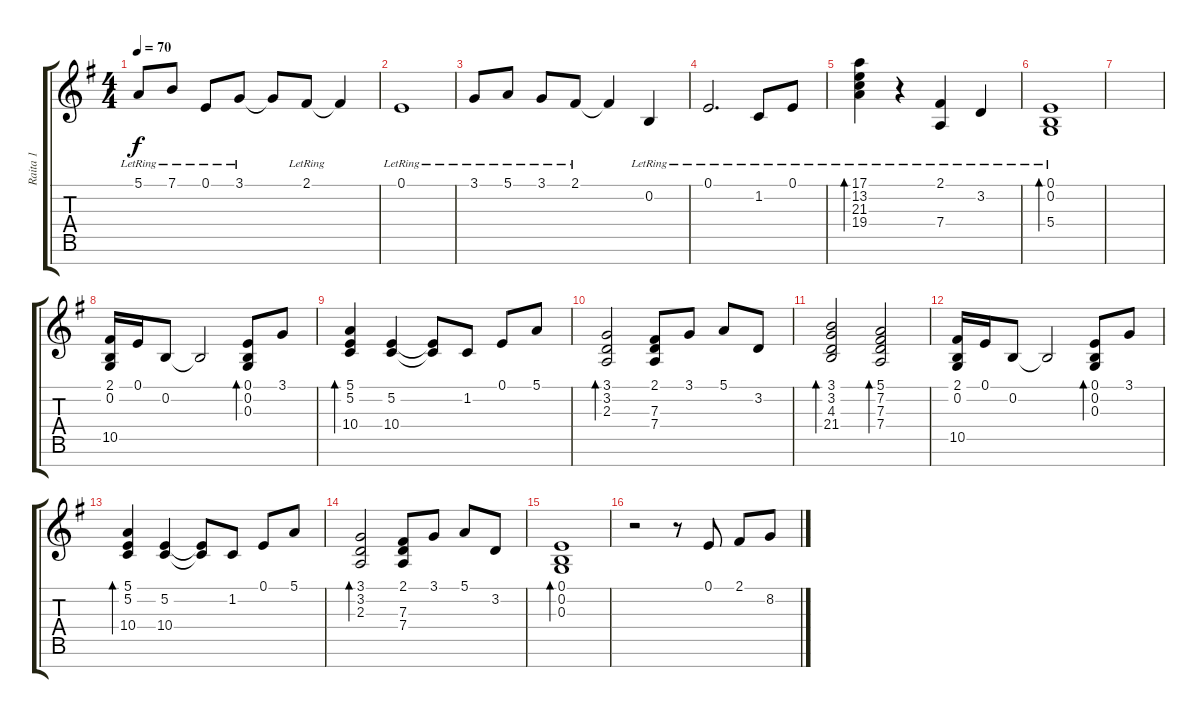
\track ("Raita 1" "Raita 1") {instrument brightacousticpiano}
\staff {score tabs}
\tuning (E4 B3 G3 D3 A2 E2 B1) {hide}
\ts (4 4)
\tempo 70
\clef g2
\ks g
5.1{lr}.8{dy f} 7.1{lr}.8 0.1{lr}.8 3.1{lr}.8 3.1{t}.8 2.1{lr}.8 2.1{t}.4 |
0.1{lr}.1 |
3.1{lr}.8 5.1{lr}.8 3.1{lr}.8 2.1{lr}.8 2.1{t}.4 0.2{lr}.4 |
0.1{lr}.2{d} 1.2{lr}.8 0.1{lr}.8 |
(17.1{lr} 13.2{lr} 21.3{lr} 19.4{lr}).4{bd 120} r.4 (2.1{lr} 7.4{lr}).4 3.2{lr}.4 |
(0.1{lr} 0.2{lr} 5.4{lr}).1{bd 120} |
|
(2.1 0.2 10.5).16 0.1.16 0.2.8 0.2{t}.2 (0.1 0.2 0.3).8{bd 120} 3.1.8 |
(5.1 5.2 10.4).4{bd 120} (5.2 10.4).4 (5.2{t} 10.4{t}).8 1.2.8 0.1.8 5.1.8 |
(3.1 3.2 2.3).2{bd 120} (2.1 7.3 7.4).8 3.1.8 5.1.8 3.2.8 |
(3.1 3.2 4.3 21.4).2{bd 120} (5.1 7.2 7.3 7.4).2{bd 120} |
(2.1 0.2 10.5).16 0.1.16 0.2.8 0.2{t}.2 (0.1 0.2 0.3).8{bd 120} 3.1.8 |
(5.1 5.2 10.4).4{bd 120} (5.2 10.4).4 (5.2{t} 10.4{t}).8 1.2.8 0.1.8 5.1.8 |
(3.1 3.2 2.3).2{bd 120} (2.1 7.3 7.4).8 3.1.8 5.1.8 3.2.8 |
(0.1 0.2 0.3).1{bd 120} |
r.2 r.8 0.1.8 2.1.8 8.2.8
